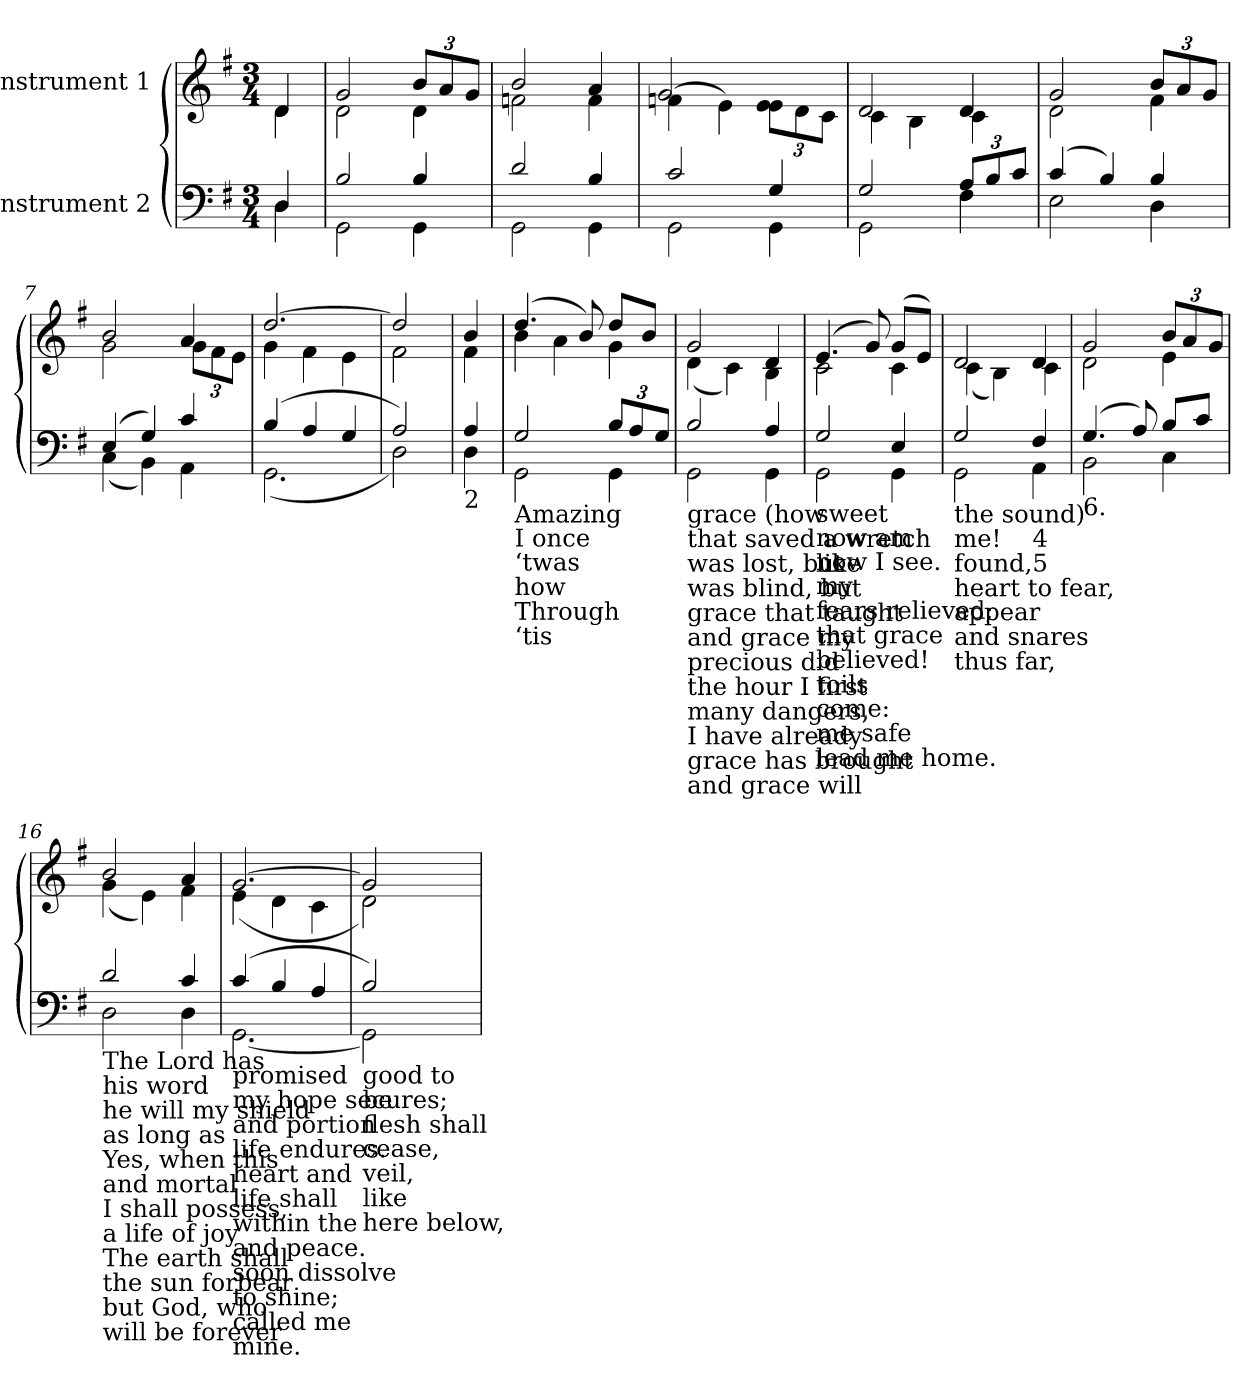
**kern	**kern
*part2	*part1
*staff2	*staff1
*I"Instrument 2	*I"Instrument 1
!!LO:PB:g=z
*stria5	*stria5
*clefF4	*clefG2
*k[f#]	*k[f#]
*G:	*G:
*M3/4	*M3/4
=1	=1
*^	*^
4D/	4D\	4d/	4d\
=2	=2	=2	=2
2B/	2GG\	2g/	2d\
*	*	*Xbrackettup	*
4B/	4GG\	12b/L	4d\
.	.	12a/	.
.	.	12g/J	.
=3	=3	=3	=3
2d/	2GG\	2b/	2fn\
4B/	4GG\	4a/	4f\
=4	=4	=4	=4
2c/	2GG\	(<4fn\	2g/
.	.	4e\)	.
4G/	4GG\	12e\ 12e\L	4ryy
.	.	12d\	.
.	.	12c\J	.
=5	=5	=5	=5
2G/	2GG\	2d/	4c\
.	.	.	4B\
*Xbrackettup	*	*	*
12A/L	4F#\	4d/	4c\
12B/	.	.	.
12c/J	.	.	.
=6	=6	=6	=6
(>4c/	2E\	2g/	2d\
4B/)	.	.	.
4B/	4D\	12b/L	4f#\
.	.	12a/	.
.	.	12g/J	.
=7	=7	=7	=7
(>4E/	(<4C\	2b/	2g\
4G/)	4BB\)	.	.
4c/	4AA\	4a/	12g\L
.	.	.	12f#\
.	.	.	12e\J
=8	=8	=8	=8
(>4B/	(<2.GG\	[>2.dd/	4g\
4A/	.	.	4f#\
4G/	.	.	4e\
=9	=9	=9	=9
2A/)	2D\)	2dd/]	2f#\
!!LO:LB:g=z	!!
=10!	=10!	=10!	=10!
!LO:TX:b:t=2	!	!	!
4A/	4D\	4b/	4f#\
=11	=11	=11	=11
!LO:TX:b:t=Amazing	!	!	!
!LO:TX:b:t=I once	!	!	!
!LO:TX:b:t=‘twas	!	!	!
!LO:TX:b:t=how	!	!	!
!LO:TX:b:t=Through	!	!	!
!LO:TX:b:t=‘tis	!	!	!
2G/	2GG\	(>4.dd/	4b\
.	.	.	4a\
.	.	8b/)	.
12B/L	4GG\	8dd/L	4g\
12A/	.	.	.
.	.	8b/J	.
12G/J	.	.	.
=12	=12	=12	=12
!LO:TX:b:t=grace (how	!	!	!
!LO:TX:b:t=that saved a wretch	!	!	!
!LO:TX:b:t=was lost, but	!	!	!
!LO:TX:b:t=was blind, but	!	!	!
!LO:TX:b:t=grace that taught	!	!	!
!LO:TX:b:t=and grace my	!	!	!
!LO:TX:b:t=precious did	!	!	!
!LO:TX:b:t=the hour I first	!	!	!
!LO:TX:b:t=many dangers,	!	!	!
!LO:TX:b:t=I have already	!	!	!
!LO:TX:b:t=grace has brought	!	!	!
!LO:TX:b:t=and grace will	!	!	!
2B/	2GG\	2g/	(<4d\
.	.	.	4c\)
4A/	4GG\	4d/	4B\
=13	=13	=13	=13
!LO:TX:b:t=sweet	!	!	!
!LO:TX:b:t=like	!	!	!
!LO:TX:b:t=now am	!	!	!
!LO:TX:b:t=now I see.	!	!	!
!LO:TX:b:t=my	!	!	!
!LO:TX:b:t=fears relieved;	!	!	!
!LO:TX:b:t=that grace	!	!	!
!LO:TX:b:t=believed!	!	!	!
!LO:TX:b:t=toils	!	!	!
!LO:TX:b:t=come&colon;	!	!	!
!LO:TX:b:t=me safe	!	!	!
!LO:TX:b:t=lead me home.	!	!	!
2G/	2GG\	(>4.e/	2c\
.	.	8g/)	.
4E/	4GG\	(>8g/L	4c\
.	.	8e/J)	.
=14	=14	=14	=14
!LO:TX:b:t=the sound)	!	!	!
!LO:TX:b:t=me!	!	!	!
!LO:TX:b:t=found,	!	!	!
!LO:TX:b:t=heart to fear,	!	!	!
!LO:TX:b:t=appear	!	!	!
!LO:TX:b:t=and snares	!	!	!
!LO:TX:b:t=thus far,	!	!	!
2G/	2GG\	2d/	(<4c\
.	.	.	4B\)
!LO:TX:b:t=4	!	!	!
!LO:TX:b:t=5	!	!	!
4F#/	4AA\	4d/	4c\
=15	=15	=15	=15
!LO:TX:b:t=6.	!	!	!
(>4.G/	2BB\	2g/	2d\
8A/)	.	.	.
8B/L	4C\	12b/L	4e\
.	.	12a/	.
8c/J	.	.	.
.	.	12g/J	.
=16	=16	=16	=16
!LO:TX:b:t=The Lord has	!	!	!
!LO:TX:b:t=his word	!	!	!
!LO:TX:b:t=he will my shield	!	!	!
!LO:TX:b:t=as long as	!	!	!
!LO:TX:b:t=Yes, when this	!	!	!
!LO:TX:b:t=and mortal	!	!	!
!LO:TX:b:t=I shall possess,	!	!	!
!LO:TX:b:t=a life of joy	!	!	!
!LO:TX:b:t=The earth shall	!	!	!
!LO:TX:b:t=the sun forbear	!	!	!
!LO:TX:b:t=but God, who	!	!	!
!LO:TX:b:t=will be forever	!	!	!
2d/	2D\	2b/	(<4g\
.	.	.	4e\)
4c/	4D<\	4a/	4f#\
=17	=17	=17	=17
!LO:TX:b:t=promised	!	!	!
!LO:TX:b:t=my hope secures;	!	!	!
!LO:TX:b:t=and portion	!	!	!
!LO:TX:b:t=life endures.	!	!	!
!LO:TX:b:t=heart and	!	!	!
!LO:TX:b:t=life shall	!	!	!
!LO:TX:b:t=within the	!	!	!
!LO:TX:b:t=and peace.	!	!	!
!LO:TX:b:t=soon dissolve	!	!	!
!LO:TX:b:t=to shine;	!	!	!
!LO:TX:b:t=called me	!	!	!
!LO:TX:b:t=mine.	!	!	!
(>4c/	[<2.GG\	[>2.g/	(<4e\
4B/	.	.	4d\
4A/	.	.	4c\
=18	=18	=18	=18
!LO:TX:b:t=good to	!	!	!
!LO:TX:b:t=be	!	!	!
!LO:TX:b:t=flesh shall	!	!	!
!LO:TX:b:t=cease,	!	!	!
!LO:TX:b:t=veil,	!	!	!
!LO:TX:b:t=like	!	!	!
!LO:TX:b:t=here below,	!	!	!
2B/)	2GG\]	2g/]	2d\)
*v	*v	*	*
*	*v	*v
=!	=!
*-	*-
